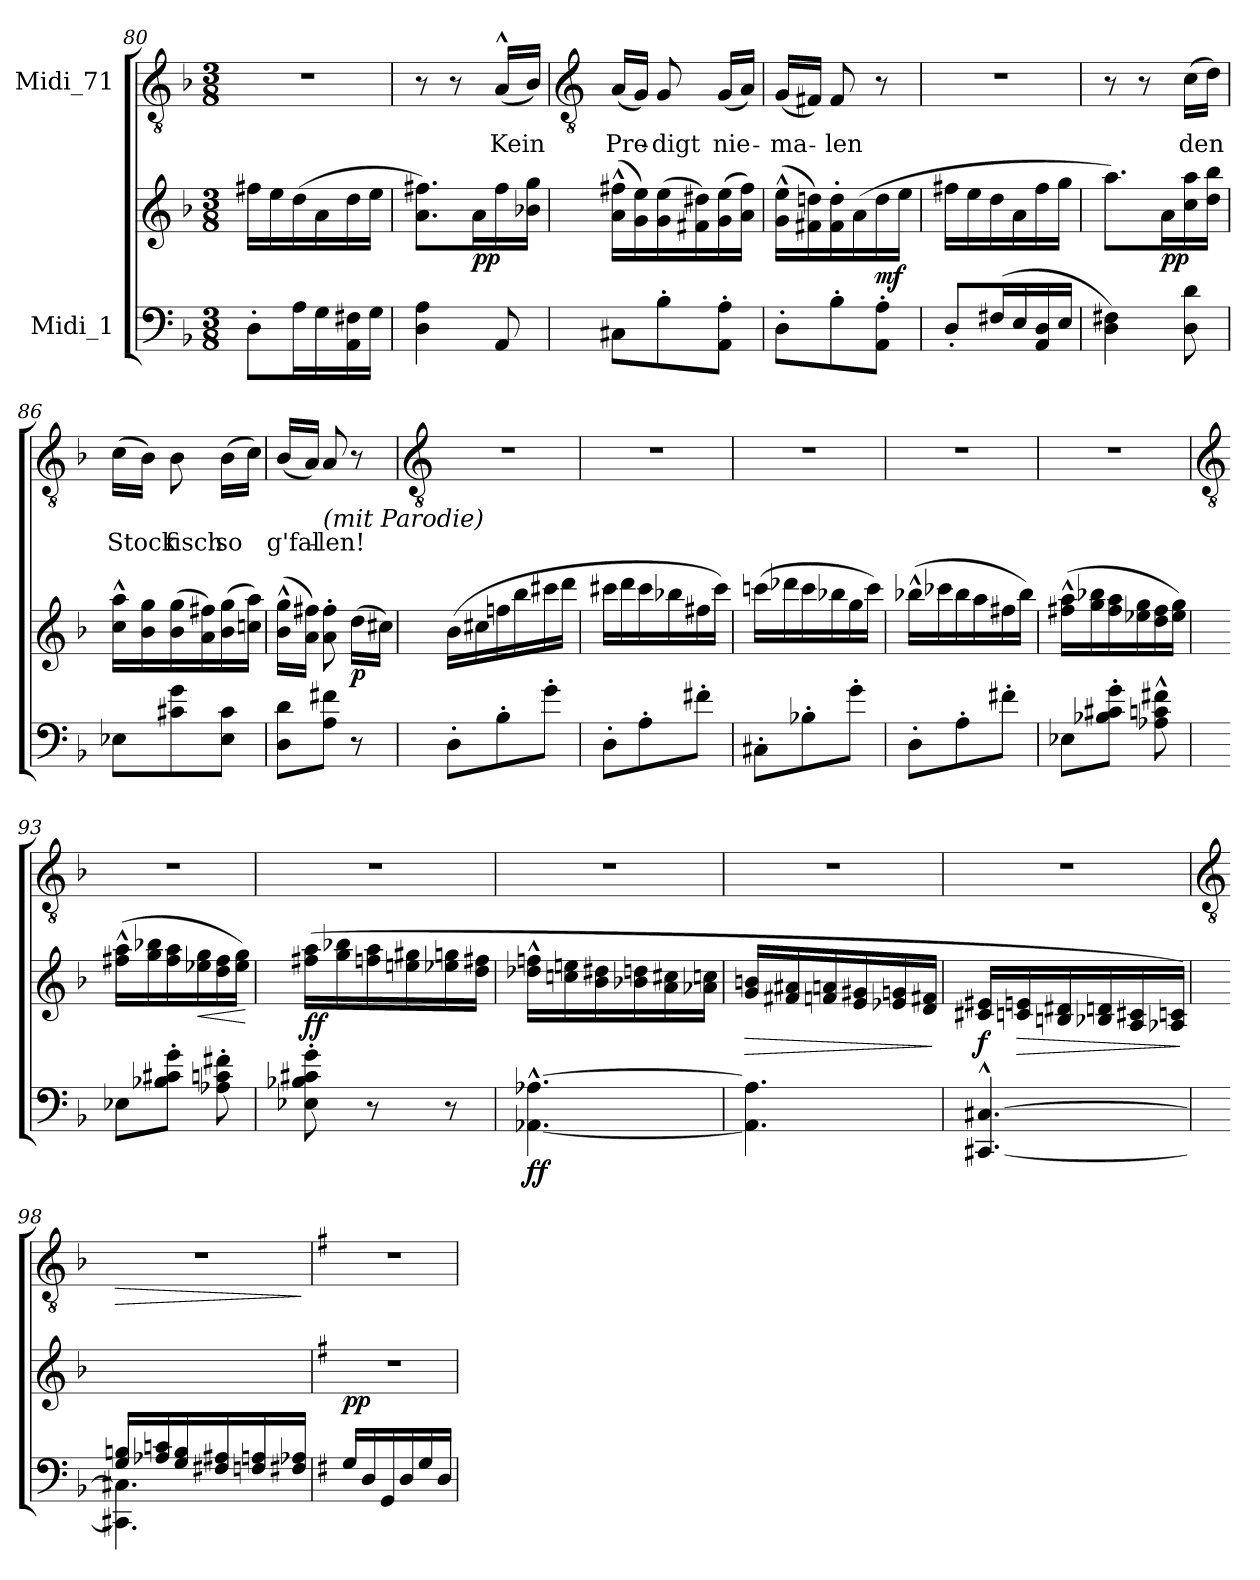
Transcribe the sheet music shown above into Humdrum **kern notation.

**kern	**kern	**dynam	**kern	**text	**dynam
*part2	*part2	*part2	*part1	*part1	*part1
*staff3	*staff2	*staff2/3	*staff1	*staff1	*staff1
*I"Midi_1	*	*	*I"Midi_71	*	*
*clefF4	*clefG2	*	*clefGv2	*	*
*k[b-]	*k[b-]	*	*k[b-]	*	*
*F:	*F:	*	*F:	*	*
*M3/8	*M3/8	*	*M3/8	*	*
=80	=80	=80	=80	=80	=80
!	!	!	!LO:N:vis=1	!	!
8D'L	16ff#XLL	.	4.r	.	.
.	16ee	.	.	.	.
(>16AL	(16dd	.	.	.	.
16G	16a	.	.	.	.
16AA 16F#X	16dd	.	.	.	.
16GJJ	16eeJJ	.	.	.	.
=81	=81	=81	=81	=81	=81
4D 4A	8.a 8.ff#XL)	.	8r	.	.
.	.	.	8r	.	.
!	!	!LO:DY:b	!	!	!
.	16aL	pp	.	.	.
!	!	!	!	!LO:LY:b	!
8AA	16ff#	.	(<16A^^LL	Kein	.
.	16b-X 16ggJJ)	.	16B-JJ)	.	.
!!LO:LB:g=z
=82	=82	=82	=82	=82	=82
*	*	*	*clefGv2	*	*
!	!	!	!	!LO:LY:b	!
8C#XL	(>16a^^ 16ff#X^^LL	.	(<16ALL	Pre-	.
.	16g 16eeJ)	.	16GJJ)	.	.
!	!	!	!	!LO:LY:b	!
8B-'	(>16g 16ee	.	8G	-digt	.
.	16f#X 16dd#XJ)	.	.	.	.
!	!	!	!	!LO:LY:b	!
8AA' 8A'J	(>16g 16ee	.	(<16GLL	nie-	.
.	16a 16ff#JJ)	.	16AJJ)	.	.
=83	=83	=83	=83	=83	=83
!	!	!	!	!LO:LY:b	!
8D'L	(>16g^^ 16ee^^LL	.	(<16GLL	-ma-	.
.	16f#X 16ddn)	.	16F#XJJ)	.	.
!	!	!	!	!LO:LY:b	!
8B-'	16f#' 16dd'J	.	8F#	-len	.
.	(>16a	.	.	.	.
!	!	!LO:DY:a=2	!	!	!
8AA' 8A'J	16dd	mf	8r	.	.
.	16eeJJ	.	.	.	.
=84	=84	=84	=84	=84	=84
!	!	!	!LO:N:vis=1	!	!
8D'L	16ff#XLL	.	4.r	.	.
.	16ee	.	.	.	.
(>16F#XL	16dd	.	.	.	.
16E	16a	.	.	.	.
16AA 16D	16ff#	.	.	.	.
16EJJ	16ggJJ	.	.	.	.
=85	=85	=85	=85	=85	=85
4D 4F#X)	8.aaL)	.	8r	.	.
.	.	.	8r	.	.
!	!	!LO:DY:b	!	!	!
.	16aL	pp	.	.	.
!	!	!	!	!LO:LY:b	!
8D 8d	16cc 16aa	.	(>16c\LL	den	.
.	16dd 16bb-JJ	.	16d\JJ)	.	.
=86	=86	=86	=86	=86	=86
!	!	!	!	!LO:LY:b	!
8E-XL	16cc^^ 16aa^^LL	.	(>16c\LL	Stock	.
.	(16b- 16ggJ	.	16B-\JJ)	.	.
!	!	!	!	!LO:LY:b	!
8c#X 8g	(>16b- 16gg	.	8B-\	fisch	.
.	16a 16ff#XJ)	.	.	.	.
!	!	!	!	!LO:LY:b	!
8E- 8c#J	(>16b- 16gg	.	(>16B-\LL	so	.
.	16ccn 16aaJJ)	.	16c\JJ)	.	.
=87	=87	=87	=87	=87	=87
!	!	!	!	!LO:LY:b	!
8D 8dL	(>16b-^^ 16gg^^LL	.	(<16B-LL	g'fal-	.
.	16a 16ff#XJJ)	.	16AJJ)	.	.
!	!	!	!LO:TX:b:i:t=(mit Parodie)	!	!
!	!	!	!	!LO:LY:b	!
8A 8f#XJ	8a' 8ff#'	.	8A	-len!	.
!	!	!LO:DY:b	!	!	!
8r	(>16ddLL	p	8r	.	.
.	16cc#XJJ)	.	.	.	.
!!LO:LB:g=z
=88	=88	=88	=88	=88	=88
*	*	*	*clefGv2	*	*
!	!	!	!LO:N:vis=1	!	!
8D'L	(>16b-LL	.	4.r	.	.
.	16cc#X	.	.	.	.
8B-'	16ffn	.	.	.	.
.	16bb-	.	.	.	.
8g'J	16ccc#X	.	.	.	.
.	16dddJJ	.	.	.	.
=89	=89	=89	=89	=89	=89
!	!	!	!LO:N:vis=1	!	!
8D'L	16ccc#XLL	.	4.r	.	.
.	16ddd	.	.	.	.
8A'	16ccc#	.	.	.	.
.	16bb-X	.	.	.	.
8f#X'J	16ff#X	.	.	.	.
.	16ccc#JJ)	.	.	.	.
=90	=90	=90	=90	=90	=90
!	!	!	!LO:N:vis=1	!	!
8C#X'L	(>16cccnLL	.	4.r	.	.
.	16ddd-X	.	.	.	.
8B-X'	16ccc	.	.	.	.
.	16bb-X	.	.	.	.
8g'J	16gg	.	.	.	.
.	16cccJJ)	.	.	.	.
=91	=91	=91	=91	=91	=91
!	!	!	!LO:N:vis=1	!	!
8D'L	(>16bb-X^^LL	.	4.r	.	.
.	16ccc-X	.	.	.	.
8A'	16bb-	.	.	.	.
.	16aa	.	.	.	.
8f#X'J	16ff#X	.	.	.	.
.	16bb-JJ)	.	.	.	.
=92	=92	=92	=92	=92	=92
!	!	!	!LO:N:vis=1	!	!
8E-XL	(>16ff#X^^ 16aa^^LL	.	4.r	.	.
.	16gg 16bb-X	.	.	.	.
8B-X' 8c#X' 8g'J	16ff# 16aa	.	.	.	.
.	16ee-X 16gg	.	.	.	.
8A-X^^ 8cn^^ 8f#X^^	16dd 16ff#	.	.	.	.
.	16ee- 16ggJJ)	.	.	.	.
!!LO:LB:g=z
=93	=93	=93	=93	=93	=93
*	*	*	*clefGv2	*	*
!	!	!	!LO:N:vis=1	!	!
8E-XL	(>16ff#X^^ 16aa^^LL	.	4.r	.	.
.	16gg 16bb-X	.	.	.	.
8B-X' 8c#X' 8g'J	16ff# 16aa	.	.	.	.
!	!	!LO:HP:b	!	!	!
.	16ee-X 16gg	<	.	.	.
8A-X' 8cn' 8f#X'	16dd 16ff#	.	.	.	.
.	16ee- 16ggJJ)	.	.	.	.
.	.	[	.	.	.
=94	=94	=94	=94	=94	=94
!	!	!LO:DY:b	!LO:N:vis=1	!	!
8E-X' 8B-X' 8c#X' 8g'	(>16ff#X 16aaLL	ff	4.r	.	.
.	16gg 16bb-X	.	.	.	.
8r	16ffn 16aa	.	.	.	.
.	16een 16gg#X	.	.	.	.
8r	16ee-X 16ggn	.	.	.	.
.	16dd 16ff#XJJ	.	.	.	.
=95	=95	=95	=95	=95	=95
!	!	!LO:DY:b=2	!LO:N:vis=1	!	!
[4.AA-X^^ [4.A-X^^	16dd-X^^ 16ffn^^LL	ff	4.r	.	.
.	16ccn 16een	.	.	.	.
.	16b- 16dd#X	.	.	.	.
.	16b-X 16ddn	.	.	.	.
.	16a 16cc#X	.	.	.	.
.	16a-X 16ccnJJ	.	.	.	.
=96	=96	=96	=96	=96	=96
!	!	!LO:HP:b	!LO:N:vis=1	!	!
4.AA-] 4.A-]	16g 16bnLL	>	4.r	.	.
.	16f#X 16a#X	.	.	.	.
.	16fn 16an	.	.	.	.
.	16e 16g#X	.	.	.	.
.	16e-X 16gn	.	.	.	.
.	16d 16f#XJJ	.	.	.	.
.	.	]	.	.	.
=97	=97	=97	=97	=97	=97
!	!	!LO:DY:a=2	!LO:N:vis=1	!	!
[4.CC#X^^ [4.C#X^^	16c#X 16e#XLL	f	4.r	.	.
!	!	!LO:HP:b	!	!	!
.	16cn 16en	>	.	.	.
.	16Bn 16d#X	.	.	.	.
.	16B-X 16dn	.	.	.	.
.	16A 16c#X	.	.	.	.
.	16A-X 16cnJJ)	.	.	.	.
.	.	]	.	.	.
!!LO:LB:g=z
=98	=98	=98	=98	=98	=98
*	*	*	*clefGv2	*	*
*^	*	*	*	*	*
!	!	!	!	!LO:N:vis=1	!	!LO:HP:b
16G/ 16Bn/LL	4.CC#X\] 4.C#X\]	4ryy	.	4.r	.	>
16A-X/ 16cn/	.	.	.	.	.	.
16G/ 16B/	.	.	.	.	.	.
16F#X/ 16A#X/	.	.	.	.	.	.
16Fn/ 16An/	.	8ryy	.	.	.	.
16F#X/ 16A-X/JJ	.	.	.	.	.	.
*v	*v	*	*	*	*	*
.	.	.	.	.	]
=99	=99	=99	=99	=99	=99
*k[f#]	*k[f#]	*	*k[f#]	*	*
*G:	*G:	*	*G:	*	*
*^	*	*	*	*	*
!	!	!LO:N:vis=1	!LO:DY:b	!LO:N:vis=1	!	!
16G/LL	4ryy	4.r	pp	4.r	.	.
16D/	.	.	.	.	.	.
16GG/	.	.	.	.	.	.
16D/	.	.	.	.	.	.
16G/	8ryy	.	.	.	.	.
16D/JJ	.	.	.	.	.	.
*v	*v	*	*	*	*	*
=	=	=	=	=	=
*-	*-	*-	*-	*-	*-
